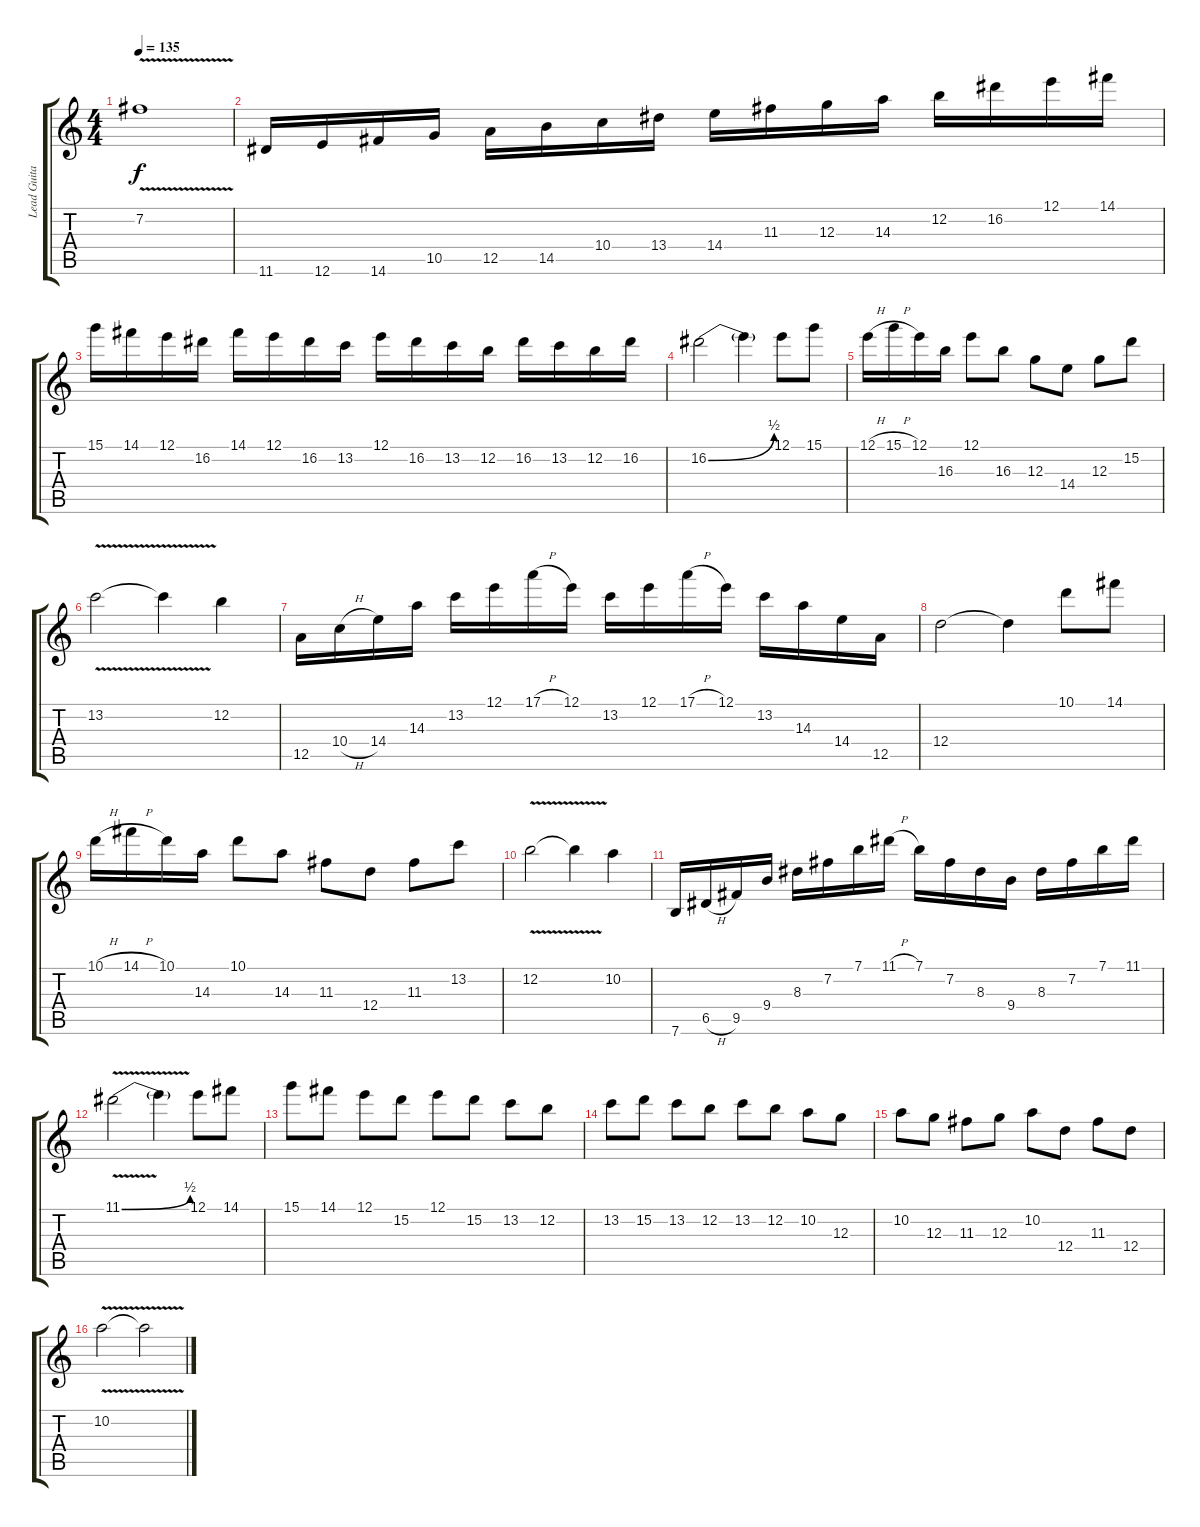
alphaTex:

\track ("Lead Guitar" "Lead Guita") {instrument distortionguitar}
\staff {score tabs}
\tuning (E4 B3 G3 D3 A2 E2) {hide}
\ts (4 4)
\tempo 135
\clef g2
\ks c
7.2{v}.1{dy f} |
11.6.16 12.6.16 14.6.16 10.5.16 12.5.16 14.5.16 10.4.16 13.4.16 14.4.16 11.3.16 12.3.16 14.3.16 12.2.16 16.2.16 12.1.16 14.1.16 |
15.1.16 14.1.16 12.1.16 16.2.16 14.1.16 12.1.16 16.2.16 13.2.16 12.1.16 16.2.16 13.2.16 12.2.16 16.2.16 13.2.16 12.2.16 16.2.16 |
16.2{be (bend 0 0 60 2)}.2 16.2{t}.4 12.1.8 15.1.8 |
12.1{h}.16 15.1{h}.16 12.1.16 16.3.16 12.1.8 16.3.8 12.3.8 14.4.8 12.3.8 15.2.8 |
13.2{v}.2 13.2{t}.4 12.2.4 |
12.5.16 10.4{h}.16 14.4.16 14.3.16 13.2.16 12.1.16 17.1{h}.16 12.1.16 13.2.16 12.1.16 17.1{h}.16 12.1.16 13.2.16 14.3.16 14.4.16 12.5.16 |
12.4.2 12.4{t}.4 10.1.8 14.1.8 |
10.1{h}.16 14.1{h}.16 10.1.16 14.3.16 10.1.8 14.3.8 11.3.8 12.4.8 11.3.8 13.2.8 |
12.2{v}.2 12.2{t}.4 10.2.4 |
7.6.16 6.5{h}.16 9.5.16 9.4.16 8.3.16 7.2.16 7.1.16 11.1{h}.16 7.1.16 7.2.16 8.3.16 9.4.16 8.3.16 7.2.16 7.1.16 11.1.16 |
11.1{be (bend 0 0 60 2) v}.2 11.1{t}.4 12.1.8 14.1.8 |
15.1.8 14.1.8 12.1.8 15.2.8 12.1.8 15.2.8 13.2.8 12.2.8 |
13.2.8 15.2.8 13.2.8 12.2.8 13.2.8 12.2.8 10.2.8 12.3.8 |
10.2.8 12.3.8 11.3.8 12.3.8 10.2.8 12.4.8 11.3.8 12.4.8 |
10.2{v}.2 10.2{t}.2
